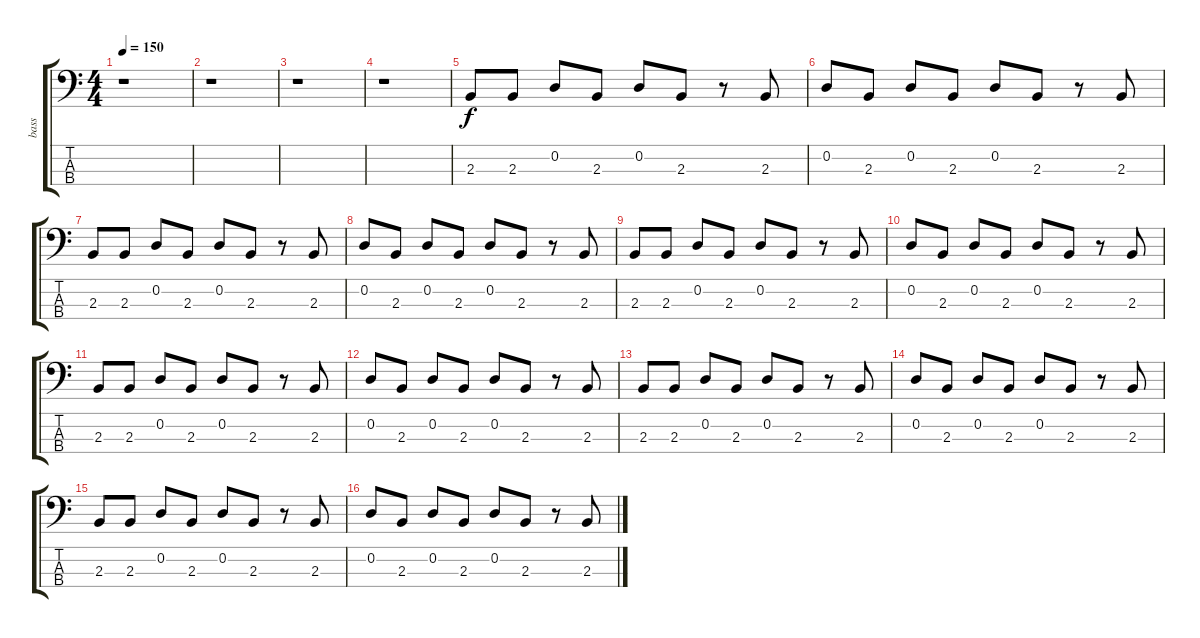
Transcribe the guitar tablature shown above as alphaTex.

\track ("bass" "bass") {instrument electricbassfinger}
\staff {score tabs}
\tuning (G2 D2 A1 E1) {hide}
\ts (4 4)
\tempo 150
\clef f4
\ks c
r.1{dy f instrument electricbassfinger} |
r.1 |
r.1 |
r.1 |
2.3.8 2.3.8 0.2.8 2.3.8 0.2.8 2.3.8 r.8 2.3.8 |
0.2.8 2.3.8 0.2.8 2.3.8 0.2.8 2.3.8 r.8 2.3.8 |
2.3.8 2.3.8 0.2.8 2.3.8 0.2.8 2.3.8 r.8 2.3.8 |
0.2.8 2.3.8 0.2.8 2.3.8 0.2.8 2.3.8 r.8 2.3.8 |
2.3.8 2.3.8 0.2.8 2.3.8 0.2.8 2.3.8 r.8 2.3.8 |
0.2.8 2.3.8 0.2.8 2.3.8 0.2.8 2.3.8 r.8 2.3.8 |
2.3.8 2.3.8 0.2.8 2.3.8 0.2.8 2.3.8 r.8 2.3.8 |
0.2.8 2.3.8 0.2.8 2.3.8 0.2.8 2.3.8 r.8 2.3.8 |
2.3.8 2.3.8 0.2.8 2.3.8 0.2.8 2.3.8 r.8 2.3.8 |
0.2.8 2.3.8 0.2.8 2.3.8 0.2.8 2.3.8 r.8 2.3.8 |
2.3.8 2.3.8 0.2.8 2.3.8 0.2.8 2.3.8 r.8 2.3.8 |
0.2.8 2.3.8 0.2.8 2.3.8 0.2.8 2.3.8 r.8 2.3.8
